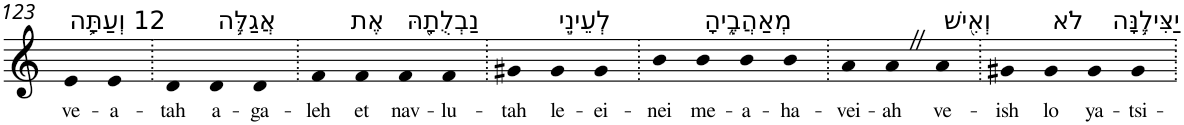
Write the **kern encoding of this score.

**kern	**text
*part1	*part1
*staff1	*staff1
*I"Piano	*
*I'Pno	*
!!LO:PB:g=z
*clefG2	*
*k[]	*
=123	=123
!LO:TX:a:t=12 וְעַתָּ֛ה	!
!	!LO:LY:b
4e	ve-
!	!LO:LY:b
4e	-a-
=124.	=124.
!	!LO:LY:b
4d	-tah
!LO:TX:a:t=אֲגַלֶּ֥ה	!
!	!LO:LY:b
4d	a-
!	!LO:LY:b
4d	-ga-
=125.	=125.
!	!LO:LY:b
4f	-leh
!LO:TX:a:t=אֶת	!
!	!LO:LY:b
4f	et
!LO:TX:a:t=נַבְלֻתָ֖הּ	!
!	!LO:LY:b
4f	nav-
!	!LO:LY:b
4f	-lu-
=126.	=126.
!	!LO:LY:b
4g#X	-tah
!LO:TX:a:t=לְעֵינֵ֣י	!
!	!LO:LY:b
4g#	le-
!	!LO:LY:b
4g#	-ei-
=127.	=127.
!	!LO:LY:b
4b	-nei
!LO:TX:a:t=מְאַהֲבֶ֑יהָ	!
!	!LO:LY:b
4b	me-
!	!LO:LY:b
4b	-a-
!	!LO:LY:b
4b	-ha-
=128.	=128.
!	!LO:LY:b
4a	-vei-
!	!LO:LY:b
4aZ	-ah
!LO:TX:a:t=וְאִ֖ישׁ	!
!	!LO:LY:b
4a	ve-
=129.	=129.
!	!LO:LY:b
4g#X	-ish
!LO:TX:a:t=לֹא	!
!	!LO:LY:b
4g#	lo
!LO:TX:a:t=יַצִּילֶ֥נָּה	!
!	!LO:LY:b
4g#	ya-
!	!LO:LY:b
4g#	-tsi-
=.	=.
*-	*-
